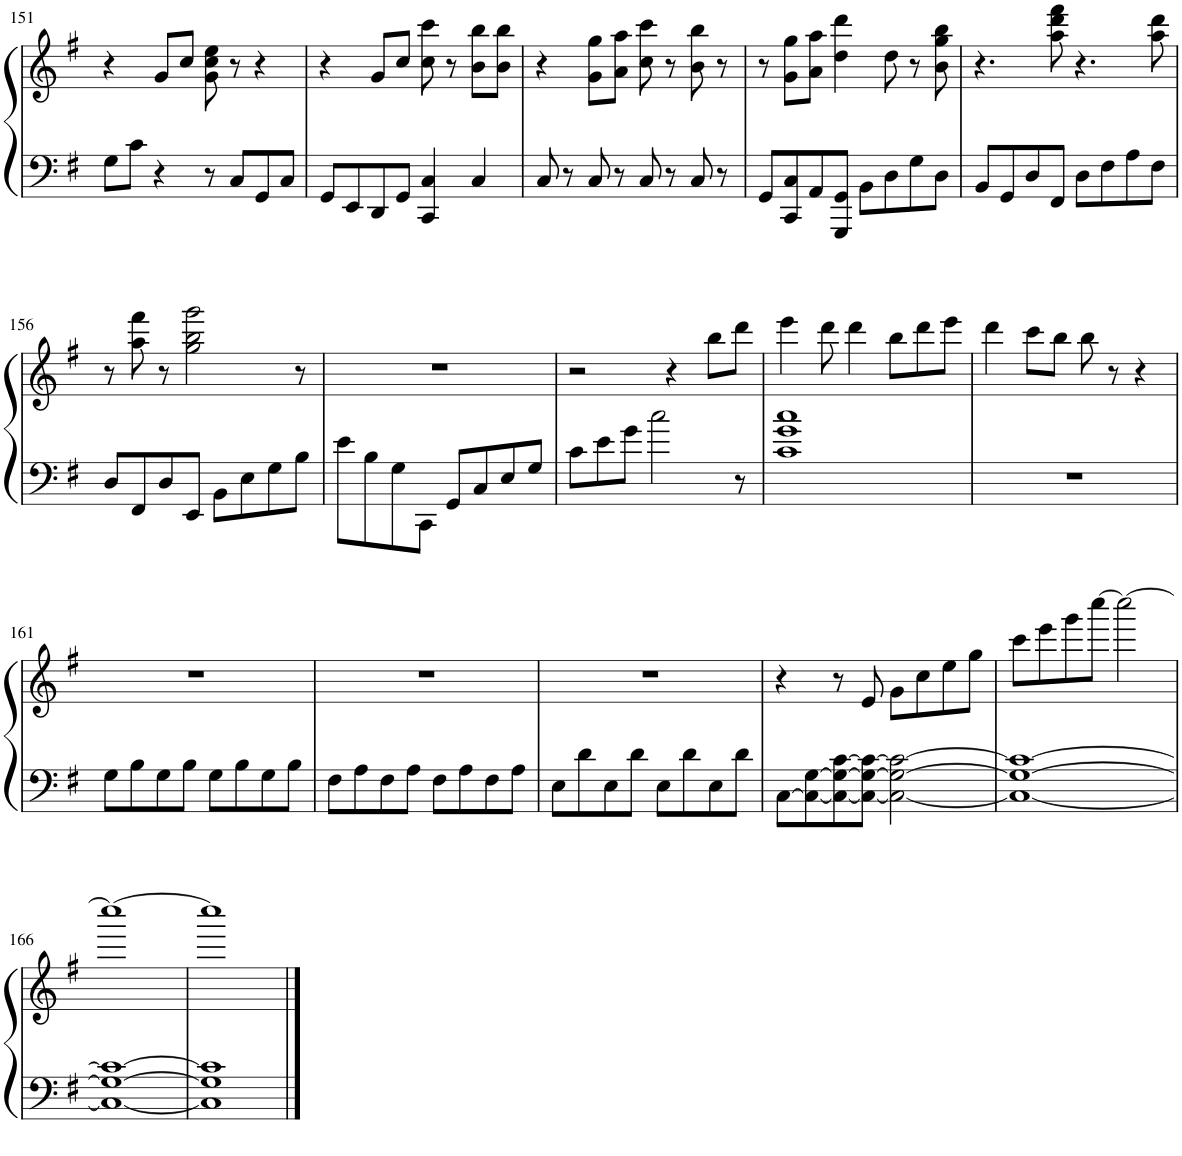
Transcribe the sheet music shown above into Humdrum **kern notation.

**kern	**kern
*part1	*part1
*staff2	*staff1
*I"Piano	*
*I'Pno.	*
!!LO:PB:g=z
*clefF4	*clefG2
*k[f#]	*k[f#]
*M2/2	*M2/2
*met(c|)	*met(c|)
=151	=151
8G\L	4r
8c\J	.
4r	8g/L
.	8cc/J
8r	8g\ 8cc\ 8ee\
8C/L	8r
8GG/	4r
8C/J	.
=152	=152
8GG/L	4r
8EE/	.
8DD/	8g/L
8GG/J	8cc/J
4CC/ 4C/	8cc\ 8ccc\
.	8r
4C/	8b\ 8bb\L
.	8b\ 8bb\J
=153	=153
8C/	4r
8r	.
8C/	8g\ 8gg\L
8r	8a\ 8aa\J
8C/	8cc\ 8ccc\
8r	8r
8C/	8b\ 8bb\
8r	8r
=154	=154
8GG/L	8r
8CC/ 8C/	8g\ 8gg\L
8AA/	8a\ 8aa\J
8GGG/ 8GG/J	4dd\ 4ddd\
8BB\L	.
8D\	8dd\
8G\	8r
8D\J	8b\ 8gg\ 8bb\
=155	=155
8BB/L	4.r
8GG/	.
8D/	.
8FF#/J	8aa\ 8ddd\ 8fff#\
8D\L	4.r
8F#\	.
8A\	.
8F#\J	8aa\ 8ddd\
!!LO:LB:g=z
=156	=156
8D/L	8r
8FF#/	8aa\ 8fff#\
8D/	8r
8EE/J	2gg\ 2bb\ 2ggg\
8BB\L	.
8E\	.
8G\	.
8B\J	8r
=157	=157
8e\L	1r
8B\	.
8G\	.
8CC\J	.
8GG/L	.
8C/	.
8E/	.
8G/J	.
=158	=158
8c\L	2r
8e\	.
8g\J	.
2cc\	.
.	4r
.	8bb\L
8r	8ddd\J
=159	=159
1c 1g 1cc	4eee\
.	8ddd\
.	4ddd\
.	8bb\L
.	8ddd\
.	8eee\J
=160	=160
1r	4ddd\
.	8ccc\L
.	8bb\J
.	8bb\
.	8r
.	4r
!!LO:LB:g=z
=161	=161
8G\L	1r
8B\	.
8G\	.
8B\J	.
8G\L	.
8B\	.
8G\	.
8B\J	.
=162	=162
8F#\L	1r
8A\	.
8F#\	.
8A\J	.
8F#\L	.
8A\	.
8F#\	.
8A\J	.
=163	=163
8E\L	1r
8d\	.
8E\	.
8d\J	.
8E\L	.
8d\	.
8E\	.
8d\J	.
=164	=164
[8C\L	4r
8C\_ [8G\	.
8C\_ 8G\_ [8c\	8r
8C\_ 8G\_ 8c\_J	8e/
2C\_ 2G\_ 2c\_	8g\L
.	8cc\
.	8ee\
.	8gg\J
=165	=165
1C_ 1G_ 1c_	8ccc\L
.	8eee\
.	8ggg\
.	[8cccc\J
.	2cccc\_
!!LO:LB:g=z
=166	=166
1C_ 1G_ 1c_	1cccc_
=167	=167
1C] 1G] 1c]	1cccc]
==	==
*-	*-
